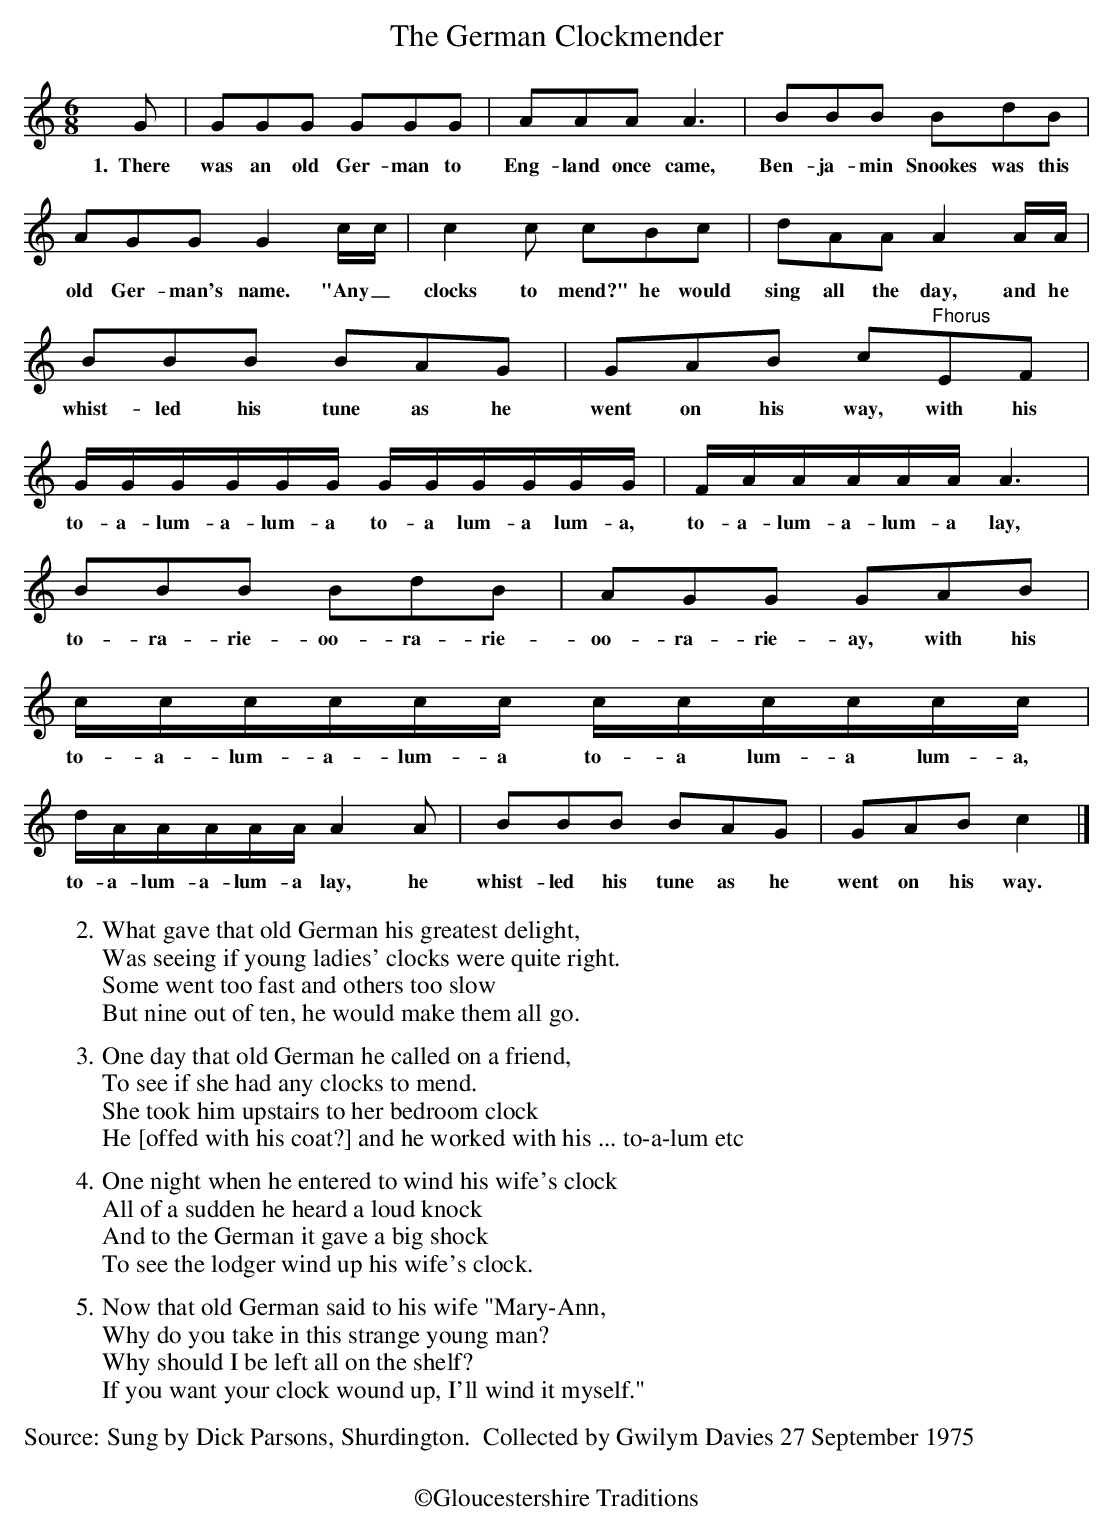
X:1
T:The German Clockmender
M:6/8
L:1/8
K:Cmaj
G|GGG GGG|AAA A3|BBB BdB|
w:1.~~There was an old Ger-man to Eng-land once came,  Ben-ja-min Snookes was this
AGG G2 c/2c/2|c2c cBc|dAA A2 A/2A/2|
w:old Ger-man's name. "Any_ clocks to mend?" he would sing all the day, and he
BBB BAG|GAB c"Fhorus"EF|G/2G/2G/2G/2G/2G/2 G/2G/2G/2G/2G/2G/2|F/2A/2A/2A/2A/2A/2 A3|
w:whist-led his tune as he went on his way,  with his to-a-lum-a-lum-a to-a lum-a lum-a, to-a-lum-a-lum-a lay,
BBB BdB|AGG GAB|
w:to-ra-rie-oo-ra-rie-oo-ra-rie-ay, with his
c/2c/2c/2c/2c/2c/2 c/2c/2c/2c/2c/2c/2|d/2A/2A/2A/2A/2A/2 A2A|BBB BAG|GAB c2|]
w:to-a-lum-a-lum-a to-a lum-a lum-a, to-a-lum-a-lum-a lay, he whist-led his tune as he went on his way.
%%vskip 10
W:2.  What gave that old German his greatest delight,
W:Was seeing if young ladies' clocks were quite right.
W:Some went too fast and others too slow
W:But nine out of ten, he would make them all go.
%%vskip 10
W:3. One day that old German he called on a friend,
W:To see if she had any clocks to mend.
W:She took him upstairs to her bedroom clock
W:He [offed with his coat?] and he worked with his ... to-a-lum etc
%%vskip 10
W:4. One night when he entered to wind his wife's clock
W:All of a sudden he heard a loud knock
W:And to the German it gave a big shock
W:To see the lodger wind up his wife's clock.
%%vskip 10
W:5.  Now that old German said to his wife "Mary-Ann,
W:Why do you take in this strange young man?
W:Why should I be left all on the shelf?
W:If you want your clock wound up, I'll wind it myself."
